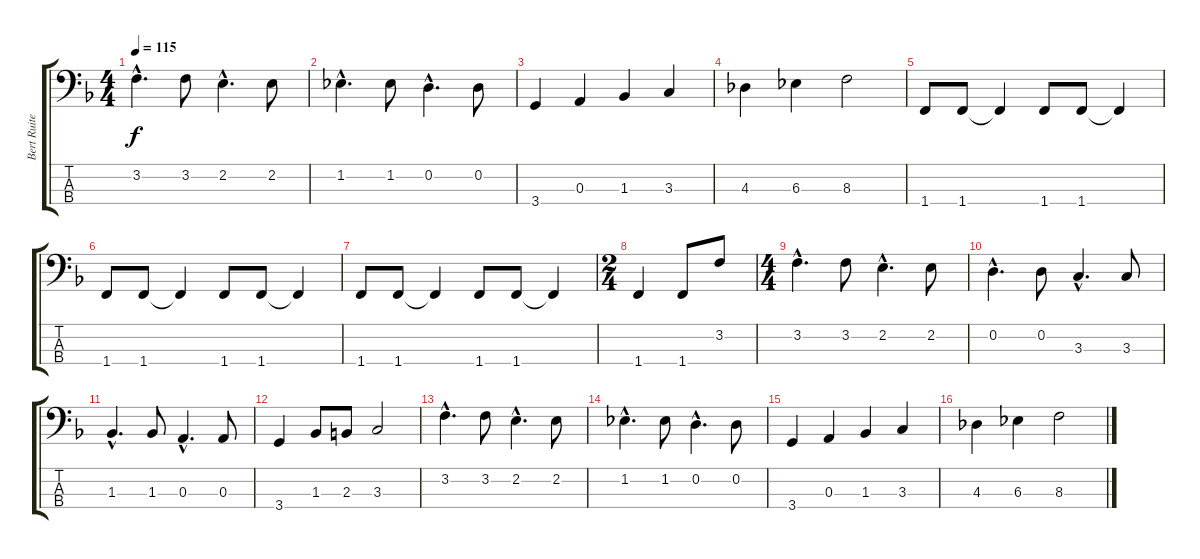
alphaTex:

\track ("Bert Ruiter" "Bert Ruite") {instrument electricbassfinger}
\staff {score tabs}
\tuning (G2 D2 A1 E1) {hide}
\ts (4 4)
\tempo 115
\clef f4
\ks f
3.2{hac}.4{d dy f} 3.2.8 2.2{hac}.4{d} 2.2.8 |
1.2{hac}.4{d} 1.2.8 0.2{hac}.4{d} 0.2.8 |
3.4.4 0.3.4 1.3.4 3.3.4 |
4.3.4 6.3.4 8.3.2 |
1.4.8 1.4.8 1.4{t}.4 1.4.8 1.4.8 1.4{t}.4 |
1.4.8 1.4.8 1.4{t}.4 1.4.8 1.4.8 1.4{t}.4 |
1.4.8 1.4.8 1.4{t}.4 1.4.8 1.4.8 1.4{t}.4 |
\ts (2 4)
1.4.4 1.4.8 3.2.8 |
\ts (4 4)
3.2{hac}.4{d} 3.2.8 2.2{hac}.4{d} 2.2.8 |
0.2{hac}.4{d} 0.2.8 3.3{hac}.4{d} 3.3.8 |
1.3{hac}.4{d} 1.3.8 0.3{hac}.4{d} 0.3.8 |
3.4.4 1.3.8 2.3.8 3.3.2 |
3.2{hac}.4{d} 3.2.8 2.2{hac}.4{d} 2.2.8 |
1.2{hac}.4{d} 1.2.8 0.2{hac}.4{d} 0.2.8 |
3.4.4 0.3.4 1.3.4 3.3.4 |
4.3.4 6.3.4 8.3.2
